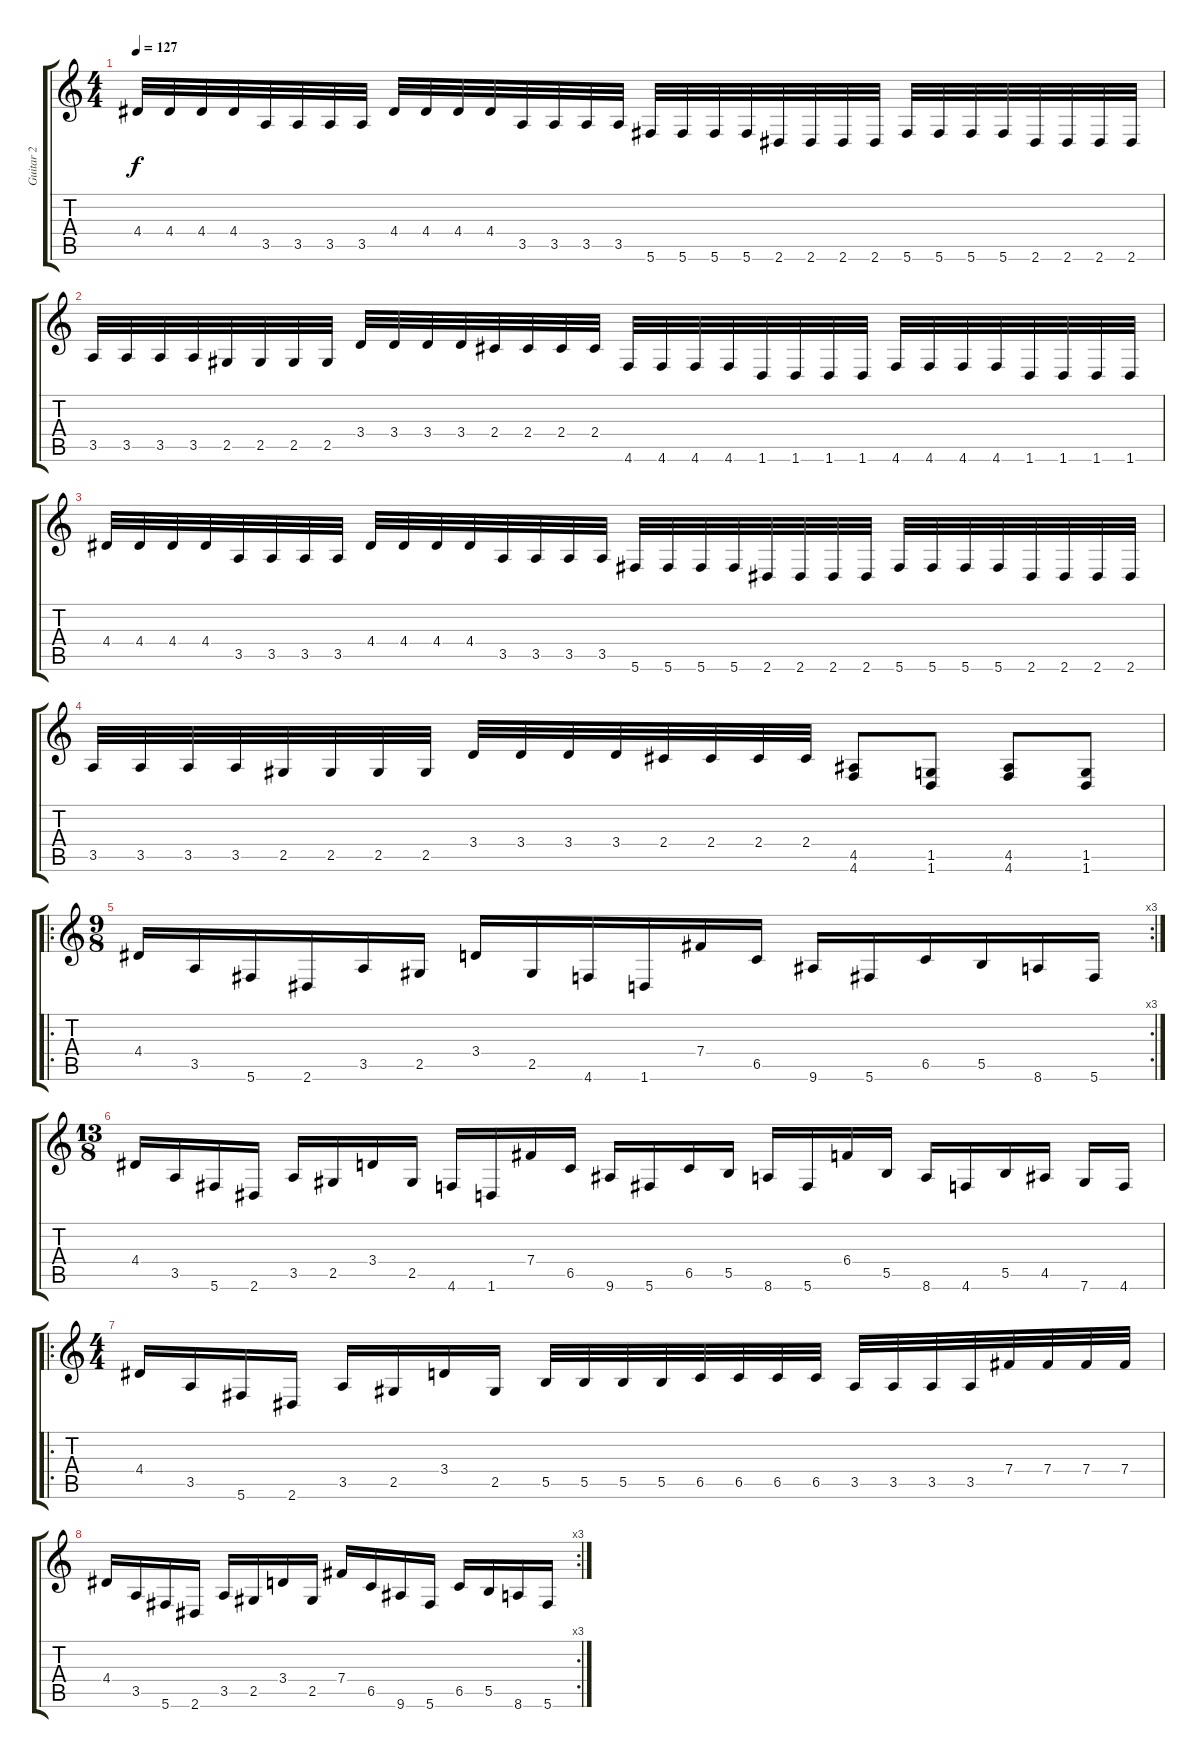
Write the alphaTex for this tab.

\track ("Guitar 2" "Guitar 2") {instrument distortionguitar}
\staff {score tabs}
\tuning (Db4 Ab3 E3 B2 Gb2 Db2) {hide}
\ts (4 4)
\tempo 127
\clef g2
\ks c
4.4.32{dy f} 4.4.32 4.4.32 4.4.32 3.5.32 3.5.32 3.5.32 3.5.32 4.4.32 4.4.32 4.4.32 4.4.32 3.5.32 3.5.32 3.5.32 3.5.32 5.6.32 5.6.32 5.6.32 5.6.32 2.6.32 2.6.32 2.6.32 2.6.32 5.6.32 5.6.32 5.6.32 5.6.32 2.6.32 2.6.32 2.6.32 2.6.32 |
3.5.32 3.5.32 3.5.32 3.5.32 2.5.32 2.5.32 2.5.32 2.5.32 3.4.32 3.4.32 3.4.32 3.4.32 2.4.32 2.4.32 2.4.32 2.4.32 4.6.32 4.6.32 4.6.32 4.6.32 1.6.32 1.6.32 1.6.32 1.6.32 4.6.32 4.6.32 4.6.32 4.6.32 1.6.32 1.6.32 1.6.32 1.6.32 |
4.4.32 4.4.32 4.4.32 4.4.32 3.5.32 3.5.32 3.5.32 3.5.32 4.4.32 4.4.32 4.4.32 4.4.32 3.5.32 3.5.32 3.5.32 3.5.32 5.6.32 5.6.32 5.6.32 5.6.32 2.6.32 2.6.32 2.6.32 2.6.32 5.6.32 5.6.32 5.6.32 5.6.32 2.6.32 2.6.32 2.6.32 2.6.32 |
3.5.32 3.5.32 3.5.32 3.5.32 2.5.32 2.5.32 2.5.32 2.5.32 3.4.32 3.4.32 3.4.32 3.4.32 2.4.32 2.4.32 2.4.32 2.4.32 (4.5 4.6).8 (1.5 1.6).8 (4.5 4.6).8 (1.5 1.6).8 |
\ro
\rc 3
\ts (9 8)
4.4.16 3.5.16 5.6.16 2.6.16 3.5.16 2.5.16 3.4.16 2.5.16 4.6.16 1.6.16 7.4.16 6.5.16 9.6.16 5.6.16 6.5.16 5.5.16 8.6.16 5.6.16 |
\ts (13 8)
4.4.16 3.5.16 5.6.16 2.6.16 3.5.16 2.5.16 3.4.16 2.5.16 4.6.16 1.6.16 7.4.16 6.5.16 9.6.16 5.6.16 6.5.16 5.5.16 8.6.16 5.6.16 6.4.16 5.5.16 8.6.16 4.6.16 5.5.16 4.5.16 7.6.16 4.6.16 |
\ro
\ts (4 4)
4.4.16 3.5.16 5.6.16 2.6.16 3.5.16 2.5.16 3.4.16 2.5.16 5.5.32 5.5.32 5.5.32 5.5.32 6.5.32 6.5.32 6.5.32 6.5.32 3.5.32 3.5.32 3.5.32 3.5.32 7.4.32 7.4.32 7.4.32 7.4.32 |
\rc 3
4.4.16 3.5.16 5.6.16 2.6.16 3.5.16 2.5.16 3.4.16 2.5.16 7.4.16 6.5.16 9.6.16 5.6.16 6.5.16 5.5.16 8.6.16 5.6.16
